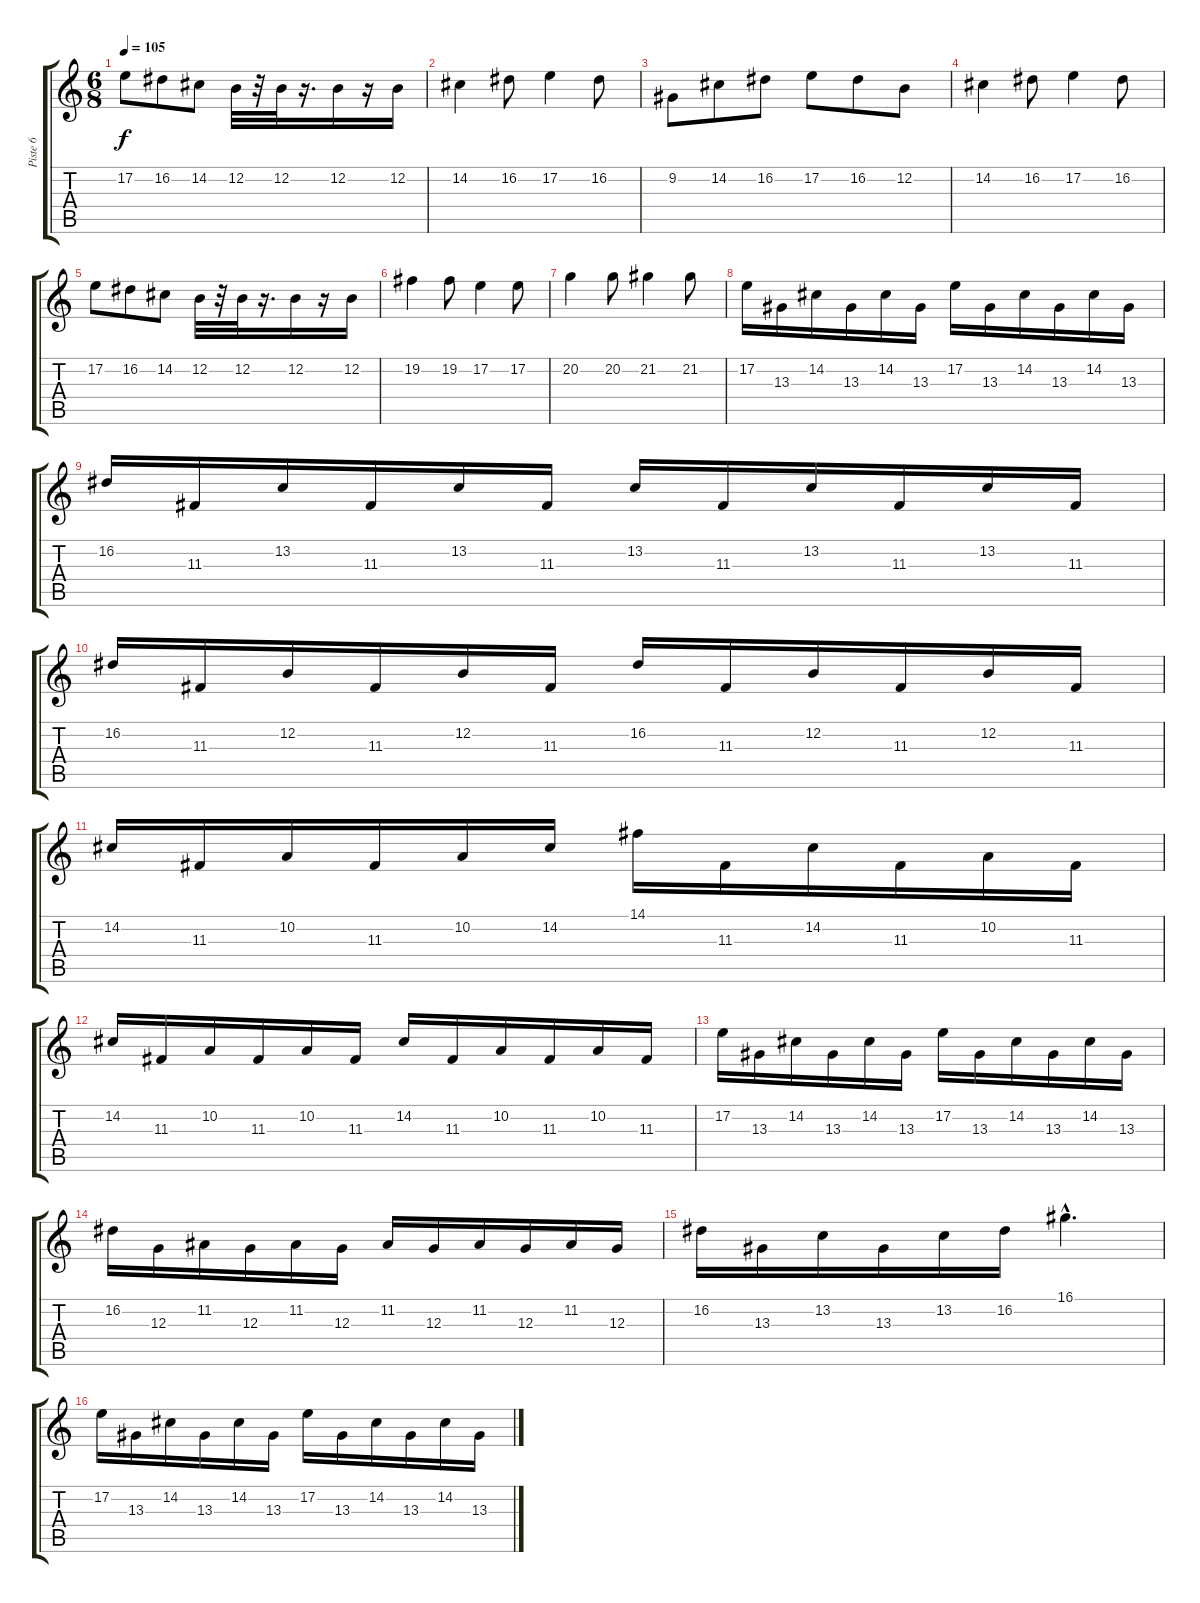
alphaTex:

\track ("Piste 6" "Piste 6") {instrument stringensemble1}
\staff {score tabs}
\tuning (E4 B3 G3 D3 A2 E2) {hide}
\ts (6 8)
\tempo 105
\clef g2
\ks c
17.2.8{dy f} 16.2.8 14.2.8 12.2.32 r.32 12.2.32 r.16{d} 12.2.16 r.16 12.2.16 |
14.2.4 16.2.8 17.2.4 16.2.8 |
9.2.8 14.2.8 16.2.8 17.2.8 16.2.8 12.2.8 |
14.2.4 16.2.8 17.2.4 16.2.8 |
17.2.8 16.2.8 14.2.8 12.2.32 r.32 12.2.32 r.16{d} 12.2.16 r.16 12.2.16 |
19.2.4 19.2.8 17.2.4 17.2.8 |
20.2.4 20.2.8 21.2.4 21.2.8 |
17.2.16 13.3.16 14.2.16 13.3.16 14.2.16 13.3.16 17.2.16 13.3.16 14.2.16 13.3.16 14.2.16 13.3.16 |
16.2.16 11.3.16 13.2.16 11.3.16 13.2.16 11.3.16 13.2.16 11.3.16 13.2.16 11.3.16 13.2.16 11.3.16 |
16.2.16 11.3.16 12.2.16 11.3.16 12.2.16 11.3.16 16.2.16 11.3.16 12.2.16 11.3.16 12.2.16 11.3.16 |
14.2.16 11.3.16 10.2.16 11.3.16 10.2.16 14.2.16 14.1.16 11.3.16 14.2.16 11.3.16 10.2.16 11.3.16 |
14.2.16 11.3.16 10.2.16 11.3.16 10.2.16 11.3.16 14.2.16 11.3.16 10.2.16 11.3.16 10.2.16 11.3.16 |
17.2.16 13.3.16 14.2.16 13.3.16 14.2.16 13.3.16 17.2.16 13.3.16 14.2.16 13.3.16 14.2.16 13.3.16 |
16.2.16 12.3.16 11.2.16 12.3.16 11.2.16 12.3.16 11.2.16 12.3.16 11.2.16 12.3.16 11.2.16 12.3.16 |
16.2.16 13.3.16 13.2.16 13.3.16 13.2.16 16.2.16 16.1{hac}.4{d} |
17.2.16 13.3.16 14.2.16 13.3.16 14.2.16 13.3.16 17.2.16 13.3.16 14.2.16 13.3.16 14.2.16 13.3.16
